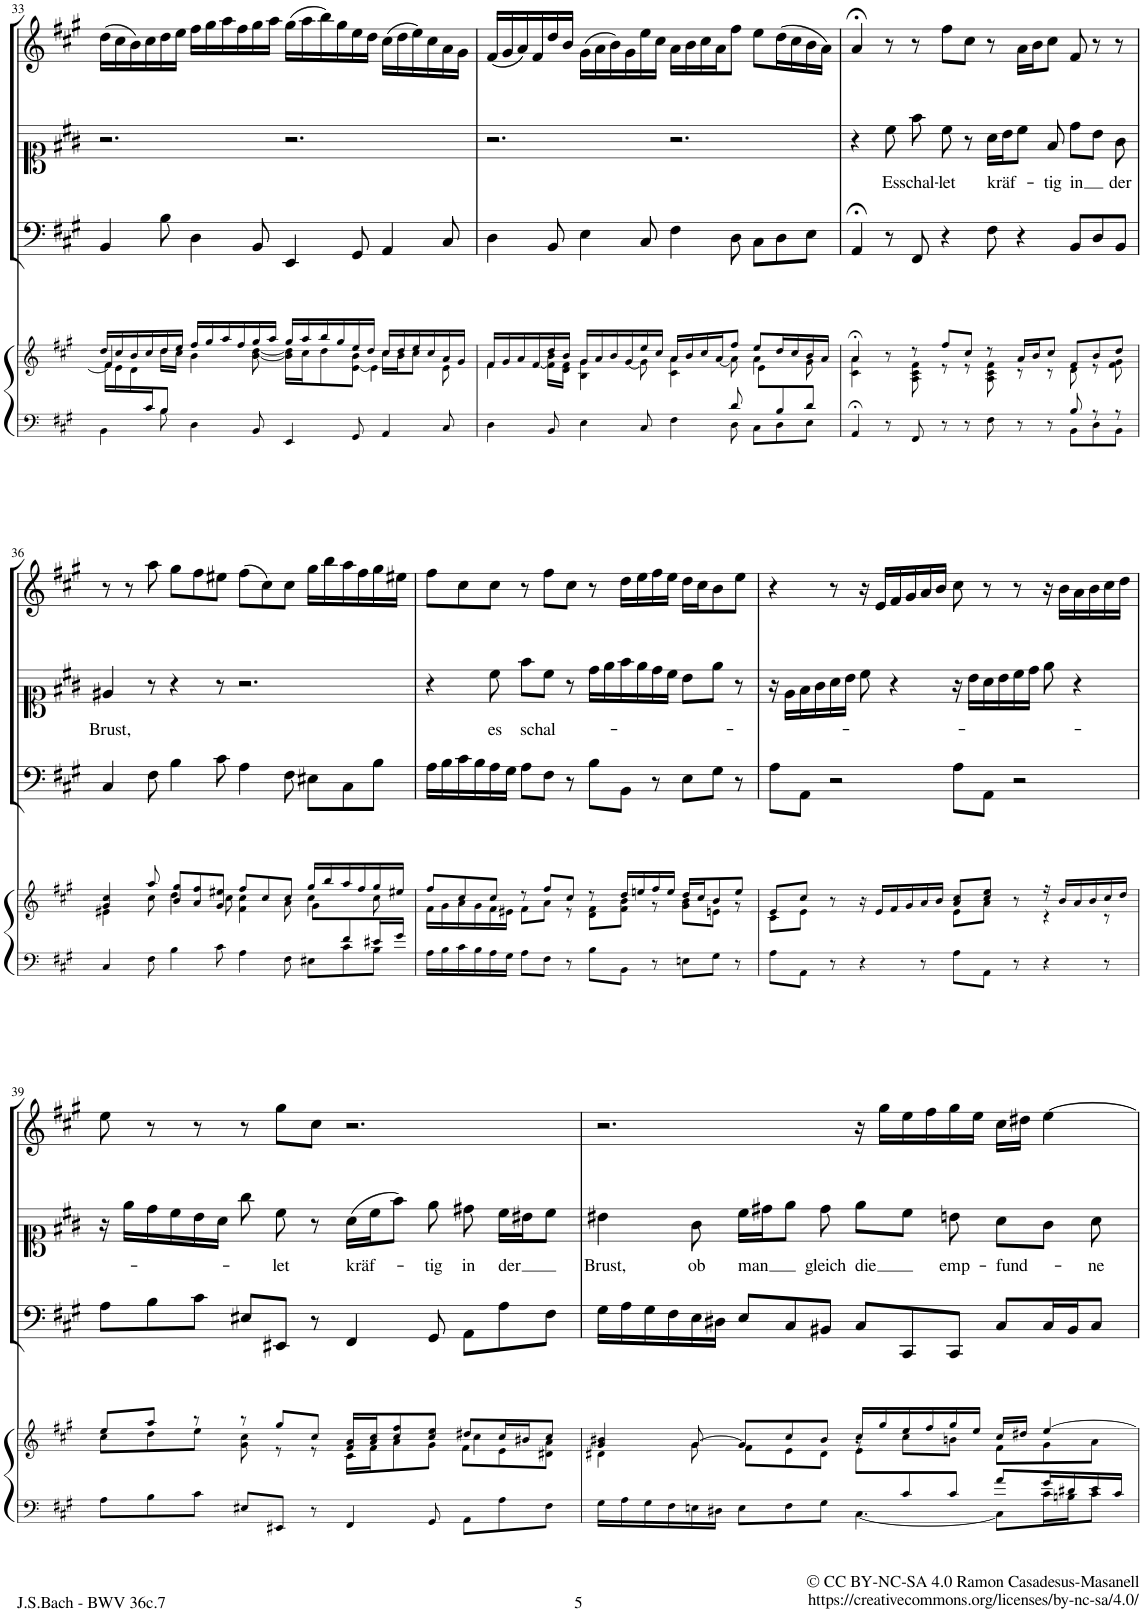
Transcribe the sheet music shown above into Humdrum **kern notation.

**kern	**kern	**kern	**kern	**text	**kern
*part4	*part4	*part3	*part2	*part2	*part1
*staff5	*staff4	*staff3	*staff2	*staff2	*staff1
*I"Piano reduction	*	*I"Continuo	*I"Soprano.	*	*I"Viola d'amore.
*I'Pno	*	*	*	*	*
!!LO:PB:g=z
*clefF4	*clefG2	*clefF4	*clefC1	*	*clefG2
*k[f#c#g#]	*k[f#c#g#]	*k[f#c#g#]	*k[f#c#g#]	*	*k[f#c#g#]
*A:	*A:	*A:	*A:	*	*A:
*M12/8	*M12/8	*M12/8	*M12/8	*	*M12/8
=33	=33	=33	=33	=33	=33
*^	*^	*	*	*	*
*	*	*	*^	*	*	*	*
8.ryy	4BB\	16dd/LL	4f#/]	16f#\LL	4BB/	2.r	.	(16dd\LL
.	.	16cc#/	.	16e\	.	.	.	16cc#\
.	.	16b/	.	16d\	.	.	.	16b\)
16c#/J	.	16cc#/	.	8.ryy	.	.	.	16cc#\
8B/J	8B\	16dd/	16dd\LL	.	8B\	.	.	16dd\
.	.	16ee/JJ	16cc#\JJ	.	.	.	.	16ee\JJ
1ryy	4D\	16ff#/LL	4b\	8ryy	4D\	.	.	16ff#\LL
.	.	16gg#/	.	.	.	.	.	16gg#\
.	.	16aa/	.	4ryy	.	.	.	16aa\
.	.	16ff#/	.	.	.	.	.	16ff#\
.	8BB/	16gg#/	[8b\ [8dd\	.	8BB/	.	.	16gg#\
.	.	16aa/JJ	.	.	.	.	.	16aa\JJ
.	4EE/	16gg#/LL	16b\] 16dd\]LL	8ryy	4EE/	2.r	.	(16gg#\LL
.	.	16aa/	16cc#\J	.	.	.	.	16aa\
.	.	16bb/	8dd\	4ryy	.	.	.	16bb\)
.	.	16gg#/	.	.	.	.	.	16gg#\
.	8GG#/	16ee/	[8e\ 8b\J	.	8GG#/	.	.	16ee\
.	.	16dd/JJ	.	.	.	.	.	16dd\JJ
.	4AA/	16cc#/LL	16cc#\LL	4e\]	4AA/	.	.	(16cc#\LL
.	.	16dd/	16b\J	.	.	.	.	16dd\
.	.	16ee/	8cc#\J	.	.	.	.	16ee\)
.	.	16cc#/	.	.	.	.	.	16cc#\
8ryy	8C#/	16a/	8e\	8ryy	8C#/	.	.	16a\
.	.	16g#/JJ	.	.	.	.	.	16g#\JJ
=34	=34	=34	=34	=34	=34	=34	=34	=34
4D\	2.ryy	16f#/LL	4f#\	8ryy	4D\	2.r	.	(16f#/LL
.	.	16g#/	.	.	.	.	.	16g#/
*	*	*	*v	*v	*	*	*	*
.	.	16a/	.	.	.	.	16a/)
.	.	[<16f#/	.	.	.	.	16f#/
8BB/	.	16dd/	16f#\] 16b\LL	8BB/	.	.	16dd/
.	.	16b/JJ	16d\ 16f#\JJ	.	.	.	16b/JJ
4E\	.	16g#/LL	4B\ 4g#\	4E\	.	.	(16g#\LL
.	.	16a/	.	.	.	.	16a\
.	.	16b/	.	.	.	.	16b\)
.	.	[<16g#/	.	.	.	.	16g#\
8C#/	.	16ee/	8g#\]	8C#/	.	.	16ee\
.	.	16cc#/JJ	.	.	.	.	16cc#\JJ
4ryy	4F#\	16a/LL	4c#\ 4a\	4F#\	2.r	.	16a\LL
.	.	16b/	.	.	.	.	16b\
.	.	16cc#/	.	.	.	.	16cc#\
.	.	[<16a/J	.	.	.	.	16a\J
8d/	8D\	8ff#/J	8a\]	8D\	.	.	8ff#\J
*	*	*	*^	*	*	*	*
8ryy	8C#\L	8ee/L	4a\	8e\L	8C#\L	.	.	8ee\L
8B/	8D\	16dd/L	.	4ryy	8D\	.	.	(16dd\L
.	.	16cc#/	.	.	.	.	.	16cc#\
8d/J	8E\J	16b/	8g#\	.	8E\J	.	.	16b\
.	.	16a/JJ	.	.	.	.	.	16a\JJ)
*	*	*	*v	*v	*	*	*	*
=35	=35	=35	=35	=35	=35	=35	=35
4AA;</	4ryy	4a;</	4c#\ 4a\	4AA;</	4r	.	4a;</
!	!	!	!	!	!	!LO:LY:b	!
8r	8ryy	8r	8ryy	8r	8cc#\	Es	8r
!	!	!	!	!	!	!LO:LY:b	!
8FF#/	8ryy	8r	8A\ 8c#\ 8f#\	8FF#/	8ff#\	schal-	8r
!	!	!	!	!	!	!LO:LY:b	!
8r	8ryy	8ff#/L	8r	4r	8cc#\	-let	8ff#\L
8r	8ryy	8cc#/J	8r	.	8r	.	8cc#\J
!	!	!	!	!	!	!LO:LY:b	!
8F#\	8ryy	8r	8A\ 8c#\ 8f#\	8F#\	16a\LL	-kräf-	8r
.	.	.	.	.	16b\J	.	.
8r	8ryy	16a/LL	8r	4r	8cc#\J	.	16a\LL
.	.	16b/J	.	.	.	.	16b\J
!	!	!	!	!	!	!LO:LY:b	!
8r	8ryy	8cc#/J	8r	.	8f#/	-tig	8cc#\J
!	!	!	!	!	!	!LO:LY:b	!
8B/	8BB\L	8f#/L	8d\	8BB/L	8dd\L	in	8f#/
8r	8D\	8b/	8r	8D/	8b\J	.	8r
!	!	!	!	!	!	!LO:LY:b	!
8r	8BB\J	8dd/J	8f#\ 8g#\	8BB/J	8g#\	der	8r
!!LO:LB:g=z
=36	=36	=36	=36	=36	=36	=36	=36
*	*	*	*^	*	*	*	*
!	!	!	!	!	!	!	!LO:LY:b	!
4ryy	4C#/	4g#/ 4cc#/	4e#X\	2.ryy	4C#/	4e#X/	Brust,	8r
.	.	.	.	.	.	.	.	8r
.	8F#\	8aa/	8cc#\	.	8F#\	8r	.	8aa\
.	4B\	8b/ 8gg#/L	4dd\	.	4B\	4r	.	8gg#\L
.	.	8a/ 8ff#/	.	.	.	.	.	8ff#\
.	8c#\	8g#/ 8ee#X/J	8cc#\	.	8c#\	8r	.	8ee#X\J
.	4A\	8ff#/L	4f#\ 4cc#\	4.ryy	4A\	2.r	.	(8ff#\L
.	.	8cc#/	.	.	.	.	.	8cc#\)
.	8F#\	8cc#/J	8a\	.	8F#\	.	.	8cc#\J
.	8E#X\L	16gg#/LL	4cc#\	8g#\L	8E#X\L	.	.	16gg#\LL
.	.	16bb/	.	.	.	.	.	16bb\
8f#/	8c#\	16aa/	.	4ryy	8C#\	.	.	16aa\
.	.	16ff#/	.	.	.	.	.	16ff#\
16e#X/L	8B\J	16gg#/	8cc#\	.	8B\J	.	.	16gg#\
16g#/JJ	.	16ee#X/JJ	.	.	.	.	.	16ee#X\JJ
*v	*v	*	*	*	*	*	*	*
*	*	*v	*v	*	*	*	*
=37	=37	=37	=37	=37	=37	=37
16A\LL	8ff#/L	16f#\LL	16A\LL	4r	.	8ff#\L
16B\	.	16g#\	16B\	.	.	.
16c#\	8cc#/	16a\	16c#\	.	.	8cc#\
16B\	.	16g#\	16B\	.	.	.
!	!	!	!	!	!LO:LY:b	!
16A\	8cc#/J	16f#\	16A\	8cc#\	es	8cc#\J
16G#\JJ	.	16e#X\JJ	16G#\JJ	.	.	.
!	!	!	!	!	!LO:LY:b	!
8A\L	8r	8f#\L	8A\L	8ff#\L	schal-	8r
8F#\J	8ff#/L	8a\J	8F#\J	8cc#\J	.	8ff#\L
8r	8cc#/J	8r	8r	8r	.	8cc#\J
8B\L	8r	8d\ 8f#\L	8B\L	16dd\LL	.	8r
.	.	.	.	16ee\	.	.
8BB\J	16dd/LL	8f#\ 8b\J	8BB\J	16ff#\	.	16dd\LL
.	16een/	.	.	16ee\	.	16ee\
8r	16ff#/	8r	8r	16dd\	.	16ff#\
.	16ee/JJ	.	.	16cc#\JJ	.	16ee\JJ
8En\L	16dd/LL	8g#\ 8b\L	8E\L	8b\L	.	16dd\LL
.	16cc#/J	.	.	.	.	16cc#\J
8G#\J	8b/	8en\J	8G#\J	8ee\J	.	8b\
8r	8ee/J	8r	8r	8r	.	8ee\J
=38	=38	=38	=38	=38	=38	=38
8A\L	8e/L	8c#\L	8A\L	16r	.	4r
.	.	.	.	16e\LL	.	.
8AA\J	8cc#/J	8e\J	8AA\J	16f#\	.	.
.	.	.	.	16g#\	.	.
8r	8r	8ryy	2r	16a\	.	8r
.	.	.	.	16b\JJ	.	.
4r	16r	16ryy	.	8cc#\	.	16r
.	16e/LL	16ryy	.	.	.	16e/LL
.	16f#/	4ryy	.	4r	.	16f#/
.	16g#/	.	.	.	.	16g#/
8r	16a/	.	.	.	.	16a/
.	16b/JJ	.	.	.	.	16b/JJ
8A\L	8a/ 8cc#/L	8e\L	8A\L	16r	.	8cc#\
.	.	.	.	16b\LL	.	.
8AA\J	8cc#/ 8ee/J	8a\J	8AA\J	16a\	.	8r
.	.	.	.	16b\	.	.
8r	8r	8ryy	2r	16cc#\	.	8r
.	.	.	.	16dd\JJ	.	.
4r	16r	4r	.	8ee\	.	16r
.	16b/LL	.	.	.	.	16b\LL
.	16a/	.	.	4r	.	16a\
.	16b/	.	.	.	.	16b\
8r	16cc#/	8r	.	.	.	16cc#\
.	16dd/JJ	.	.	.	.	16dd\JJ
!!LO:LB:g=z
=39	=39	=39	=39	=39	=39	=39
*	*	*^	*	*	*	*
8A\L	8ee/L	8cc#\L	2.ryy	8A\L	16r	.	8ee\
.	.	.	.	.	16ee\LL	.	.
8B\	8aa/J	8dd\	.	8B\	16dd\	.	8r
.	.	.	.	.	16cc#\	.	.
8c#\J	8r	8ee\J	.	8c#\J	16b\	.	8r
.	.	.	.	.	16a\JJ	.	.
8E#X/L	8r	8g#\ 8cc#\	.	8E#X/L	8gg#\	.	8r
!	!	!	!	!	!	!LO:LY:b	!
8EE#X/J	8gg#/L	8r	.	8EE#X/J	8cc#\	let	8gg#\L
8r	8cc#/J	8r	.	8r	8r	.	8cc#\J
!	!	!	!	!	!	!LO:LY:b	!
4FF#/	16f#/ 16a/LL	16c#\LL	4.ryy	4FF#/	(16a\LL	-kräf-	2.r
.	16a/ 16cc#/J	16f#\J	.	.	16cc#\J	.	.
.	8cc#/ 8ff#/	8a\	.	.	8ff#\J)	.	.
!	!	!	!	!	!	!LO:LY:b	!
8GG#/	8cc#/ 8ee/J	8g#\J	.	8GG#/	8ee\	-tig	.
!	!	!	!	!	!	!LO:LY:b	!
8AA\L	8dd#X/L	8f#\L	4cc#\	8AA\L	8dd#X\	in	.
!	!	!	!	!	!	!LO:LY:b	!
8A\	16cc#/L	8e\	.	8A\	16cc#\LL	der	.
.	16b#X/J	.	.	.	16b#X\J	.	.
8F#\J	8cc#/J	8d#X\ 8a\J	8ryy	8F#\J	8cc#\J	.	.
=40	=40	=40	=40	=40	=40	=40	=40
*^	*	*	*	*	*	*	*
!	!	!	!	!	!	!	!LO:LY:b	!
2.ryy	16G#\LL	4g#/ 4b#X/	4d#X\	2.ryy	16G#\LL	4b#X\	Brust,	2.r
.	16A\	.	.	.	16A\	.	.	.
.	16G#\	.	.	.	16G#\	.	.	.
.	16F#\	.	.	.	16F#\	.	.	.
!	!	!	!	!	!	!	!LO:LY:b	!
.	16En\	[8g#/	8g#\	.	16E\	8g#\	ob	.
.	16D#X\JJ	.	.	.	16D#X\JJ	.	.	.
!	!	!	!	!	!	!	!LO:LY:b	!
.	8E\L	8g#/L]	8f#\L	.	8E/L	16cc#\LL	man	.
.	.	.	.	.	.	16dd#X\J	.	.
.	8F#\	8cc#/	8e\	.	8C#/	8ee\J	.	.
!	!	!	!	!	!	!	!LO:LY:b	!
.	8G#\J	8b#/J	8d#\J	.	8BB#X/J	8dd#\	gleich	.
!	!	!	!	!	!	!	!LO:LY:b	!
8ryy	[4.C#\	16cc#/LL	8r	8e\L	8C#/L	8ee\L	die	16r
.	.	16gg#/	.	.	.	.	.	16gg#\LL
8c#/	.	16ee/	8cc#\L	2ryy	8CC#/	8cc#\J	.	16ee\
.	.	16ff#/	.	.	.	.	.	16ff#\
!	!	!	!	!	!	!	!LO:LY:b	!
8c#/J	.	16gg#/	8bn\J	.	8CC#/J	8bn\	emp-	16gg#\
.	.	16ee/JJ	.	.	.	.	.	16ee\JJ
!	!	!	!	!	!	!	!LO:LY:b	!
8a/L	8C#\L]	16cc#/LL	8f#\L	.	8C#/L	8a\L	-fund-	16cc#\LL
.	.	16dd#X/JJ	.	.	.	.	.	16dd#X\JJ
16g#/L	16c#\L	[4ee/	8g#\	.	16C#/L	8g#\J	.	[4ee\
16d#X/	16Bn\J	.	.	.	16BB#/J	.	.	.
!	!	!	!	!	!	!	!LO:LY:b	!
16e/	8c#\J	.	8a\J	8ryy	8C#/J	8a\	-ne	.
16c#/JJ	.	.	.	.	.	.	.	.
*v	*v	*	*	*	*	*	*	*
*	*v	*v	*v	*	*	*	*
=	=	=	=	=	=
*-	*-	*-	*-	*-	*-
